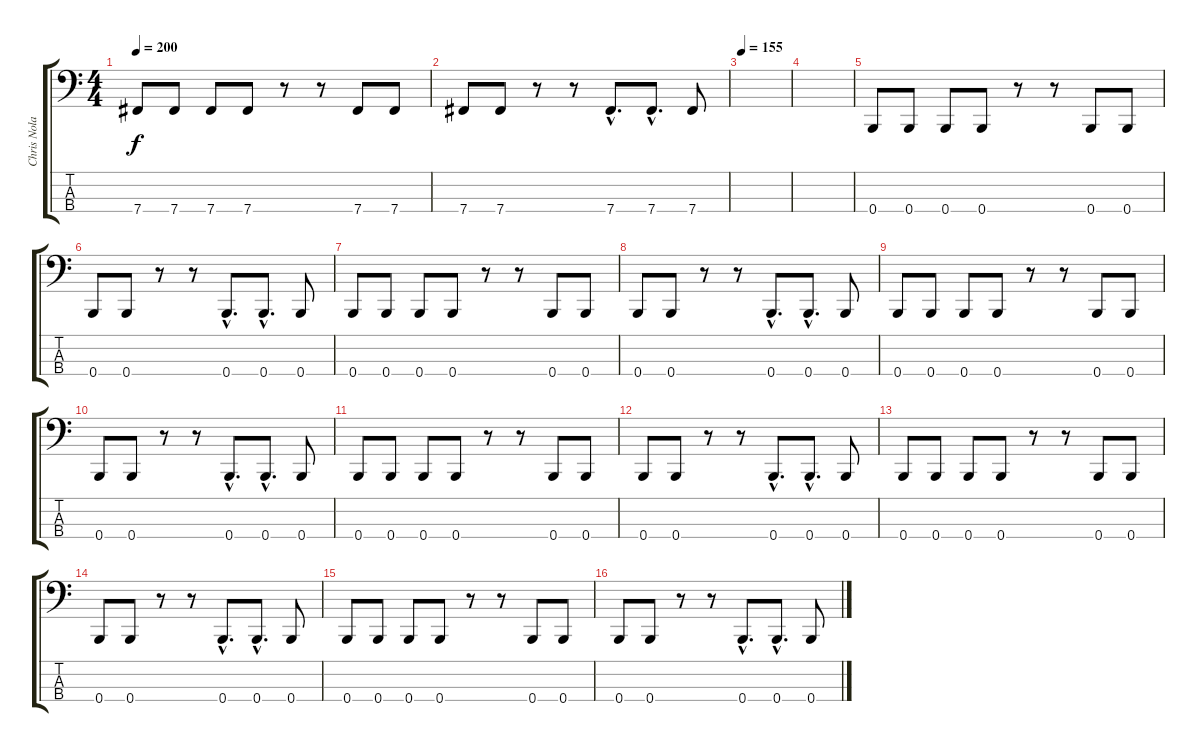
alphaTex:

\track ("Chris Nolan" "Chris Nola") {instrument electricbassfinger}
\staff {score tabs}
\tuning (E2 B1 Gb1 B0) {hide}
\ts (4 4)
\tempo 200
\clef f4
\ks c
7.4.8{dy f} 7.4.8 7.4.8 7.4.8 r.8 r.8 7.4.8 7.4.8 |
7.4.8 7.4.8 r.8 r.8 7.4{hac}.8{d} 7.4{hac}.8{d} 7.4.8 |
\tempo 155
|
|
0.4.8 0.4.8 0.4.8 0.4.8 r.8 r.8 0.4.8 0.4.8 |
0.4.8 0.4.8 r.8 r.8 0.4{hac}.8{d} 0.4{hac}.8{d} 0.4.8 |
0.4.8 0.4.8 0.4.8 0.4.8 r.8 r.8 0.4.8 0.4.8 |
0.4.8 0.4.8 r.8 r.8 0.4{hac}.8{d} 0.4{hac}.8{d} 0.4.8 |
0.4.8 0.4.8 0.4.8 0.4.8 r.8 r.8 0.4.8 0.4.8 |
0.4.8 0.4.8 r.8 r.8 0.4{hac}.8{d} 0.4{hac}.8{d} 0.4.8 |
0.4.8 0.4.8 0.4.8 0.4.8 r.8 r.8 0.4.8 0.4.8 |
0.4.8 0.4.8 r.8 r.8 0.4{hac}.8{d} 0.4{hac}.8{d} 0.4.8 |
0.4.8 0.4.8 0.4.8 0.4.8 r.8 r.8 0.4.8 0.4.8 |
0.4.8 0.4.8 r.8 r.8 0.4{hac}.8{d} 0.4{hac}.8{d} 0.4.8 |
0.4.8 0.4.8 0.4.8 0.4.8 r.8 r.8 0.4.8 0.4.8 |
0.4.8 0.4.8 r.8 r.8 0.4{hac}.8{d} 0.4{hac}.8{d} 0.4.8
